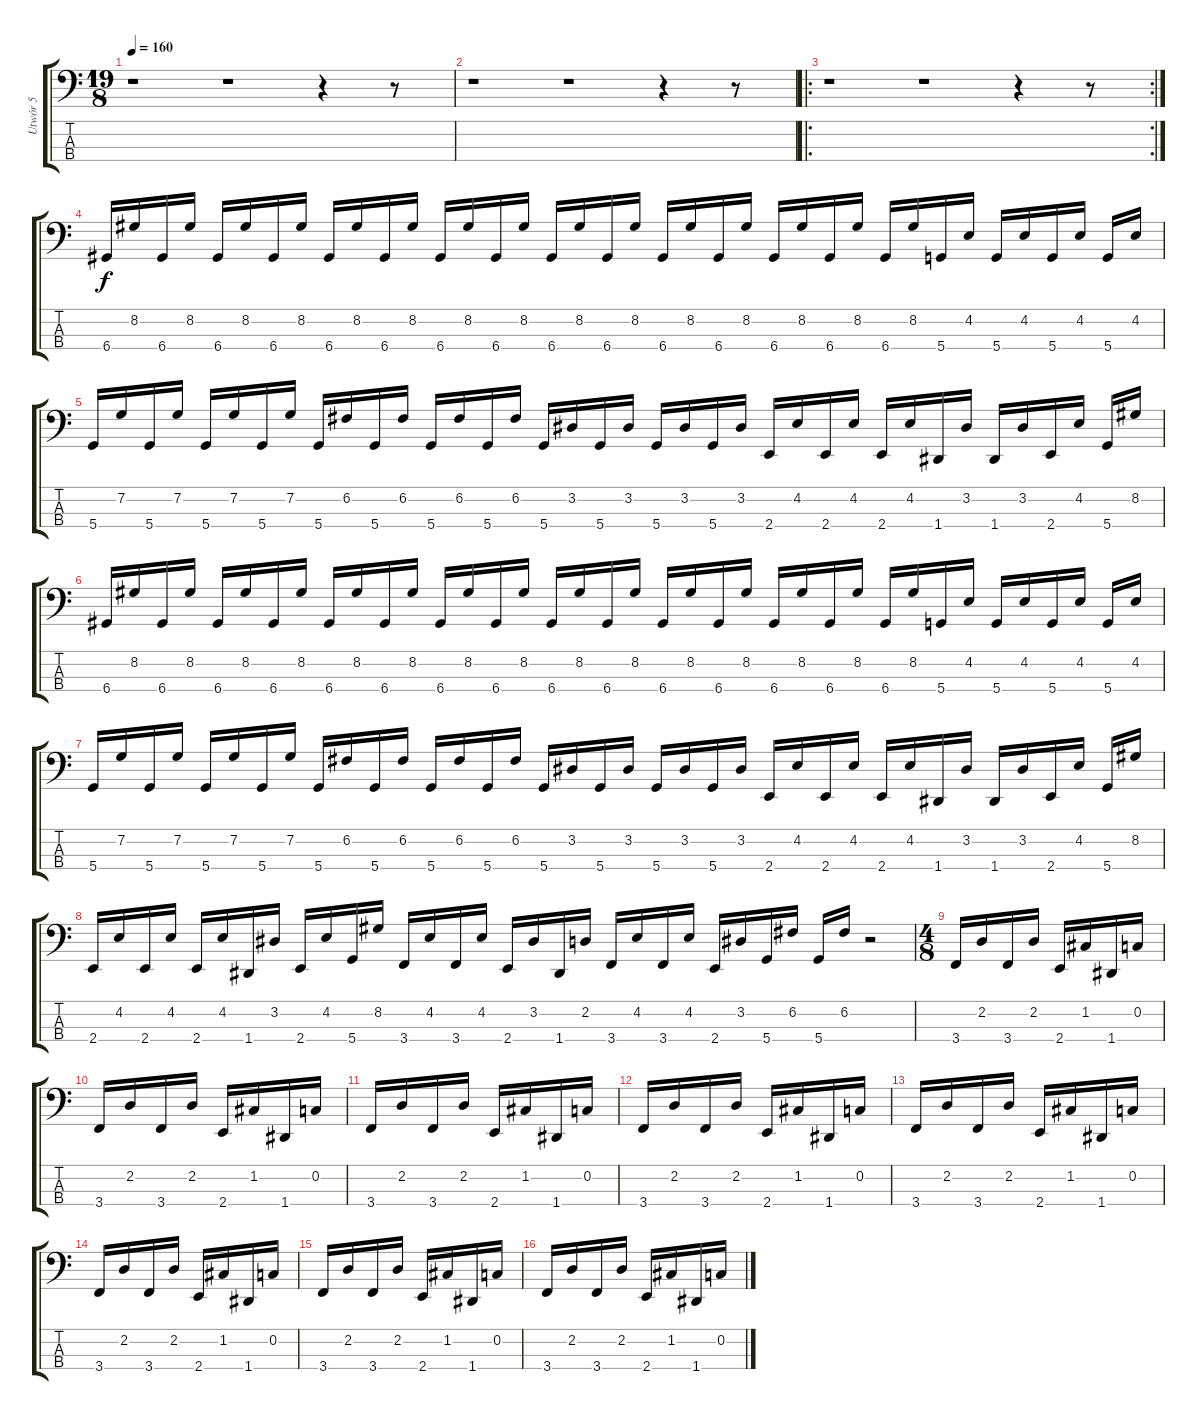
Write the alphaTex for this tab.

\track ("Utwór 5" "Utwór 5") {instrument slapbass1}
\staff {score tabs}
\tuning (F2 C2 G1 D1) {hide}
\ts (19 8)
\tempo 160
\clef f4
\ks c
r.1{dy f instrument slapbass1} r.1 r.4 r.8 |
r.1 r.1 r.4 r.8 |
\ro
\rc 2
r.1 r.1 r.4 r.8 |
6.4.16 8.2.16 6.4.16 8.2.16 6.4.16 8.2.16 6.4.16 8.2.16 6.4.16 8.2.16 6.4.16 8.2.16 6.4.16 8.2.16 6.4.16 8.2.16 6.4.16 8.2.16 6.4.16 8.2.16 6.4.16 8.2.16 6.4.16 8.2.16 6.4.16 8.2.16 6.4.16 8.2.16 6.4.16 8.2.16 5.4.16 4.2.16 5.4.16 4.2.16 5.4.16 4.2.16 5.4.16 4.2.16 |
5.4.16 7.2.16 5.4.16 7.2.16 5.4.16 7.2.16 5.4.16 7.2.16 5.4.16 6.2.16 5.4.16 6.2.16 5.4.16 6.2.16 5.4.16 6.2.16 5.4.16 3.2.16 5.4.16 3.2.16 5.4.16 3.2.16 5.4.16 3.2.16 2.4.16 4.2.16 2.4.16 4.2.16 2.4.16 4.2.16 1.4.16 3.2.16 1.4.16 3.2.16 2.4.16 4.2.16 5.4.16 8.2.16 |
6.4.16 8.2.16 6.4.16 8.2.16 6.4.16 8.2.16 6.4.16 8.2.16 6.4.16 8.2.16 6.4.16 8.2.16 6.4.16 8.2.16 6.4.16 8.2.16 6.4.16 8.2.16 6.4.16 8.2.16 6.4.16 8.2.16 6.4.16 8.2.16 6.4.16 8.2.16 6.4.16 8.2.16 6.4.16 8.2.16 5.4.16 4.2.16 5.4.16 4.2.16 5.4.16 4.2.16 5.4.16 4.2.16 |
5.4.16 7.2.16 5.4.16 7.2.16 5.4.16 7.2.16 5.4.16 7.2.16 5.4.16 6.2.16 5.4.16 6.2.16 5.4.16 6.2.16 5.4.16 6.2.16 5.4.16 3.2.16 5.4.16 3.2.16 5.4.16 3.2.16 5.4.16 3.2.16 2.4.16 4.2.16 2.4.16 4.2.16 2.4.16 4.2.16 1.4.16 3.2.16 1.4.16 3.2.16 2.4.16 4.2.16 5.4.16 8.2.16 |
2.4.16 4.2.16 2.4.16 4.2.16 2.4.16 4.2.16 1.4.16 3.2.16 2.4.16 4.2.16 5.4.16 8.2.16 3.4.16 4.2.16 3.4.16 4.2.16 2.4.16 3.2.16 1.4.16 2.2.16 3.4.16 4.2.16 3.4.16 4.2.16 2.4.16 3.2.16 5.4.16 6.2.16 5.4.16 6.2.16 r.2 |
\ts (4 8)
3.4.16 2.2.16 3.4.16 2.2.16 2.4.16 1.2.16 1.4.16 0.2.16 |
3.4.16 2.2.16 3.4.16 2.2.16 2.4.16 1.2.16 1.4.16 0.2.16 |
3.4.16 2.2.16 3.4.16 2.2.16 2.4.16 1.2.16 1.4.16 0.2.16 |
3.4.16 2.2.16 3.4.16 2.2.16 2.4.16 1.2.16 1.4.16 0.2.16 |
3.4.16 2.2.16 3.4.16 2.2.16 2.4.16 1.2.16 1.4.16 0.2.16 |
3.4.16 2.2.16 3.4.16 2.2.16 2.4.16 1.2.16 1.4.16 0.2.16 |
3.4.16 2.2.16 3.4.16 2.2.16 2.4.16 1.2.16 1.4.16 0.2.16 |
3.4.16 2.2.16 3.4.16 2.2.16 2.4.16 1.2.16 1.4.16 0.2.16
